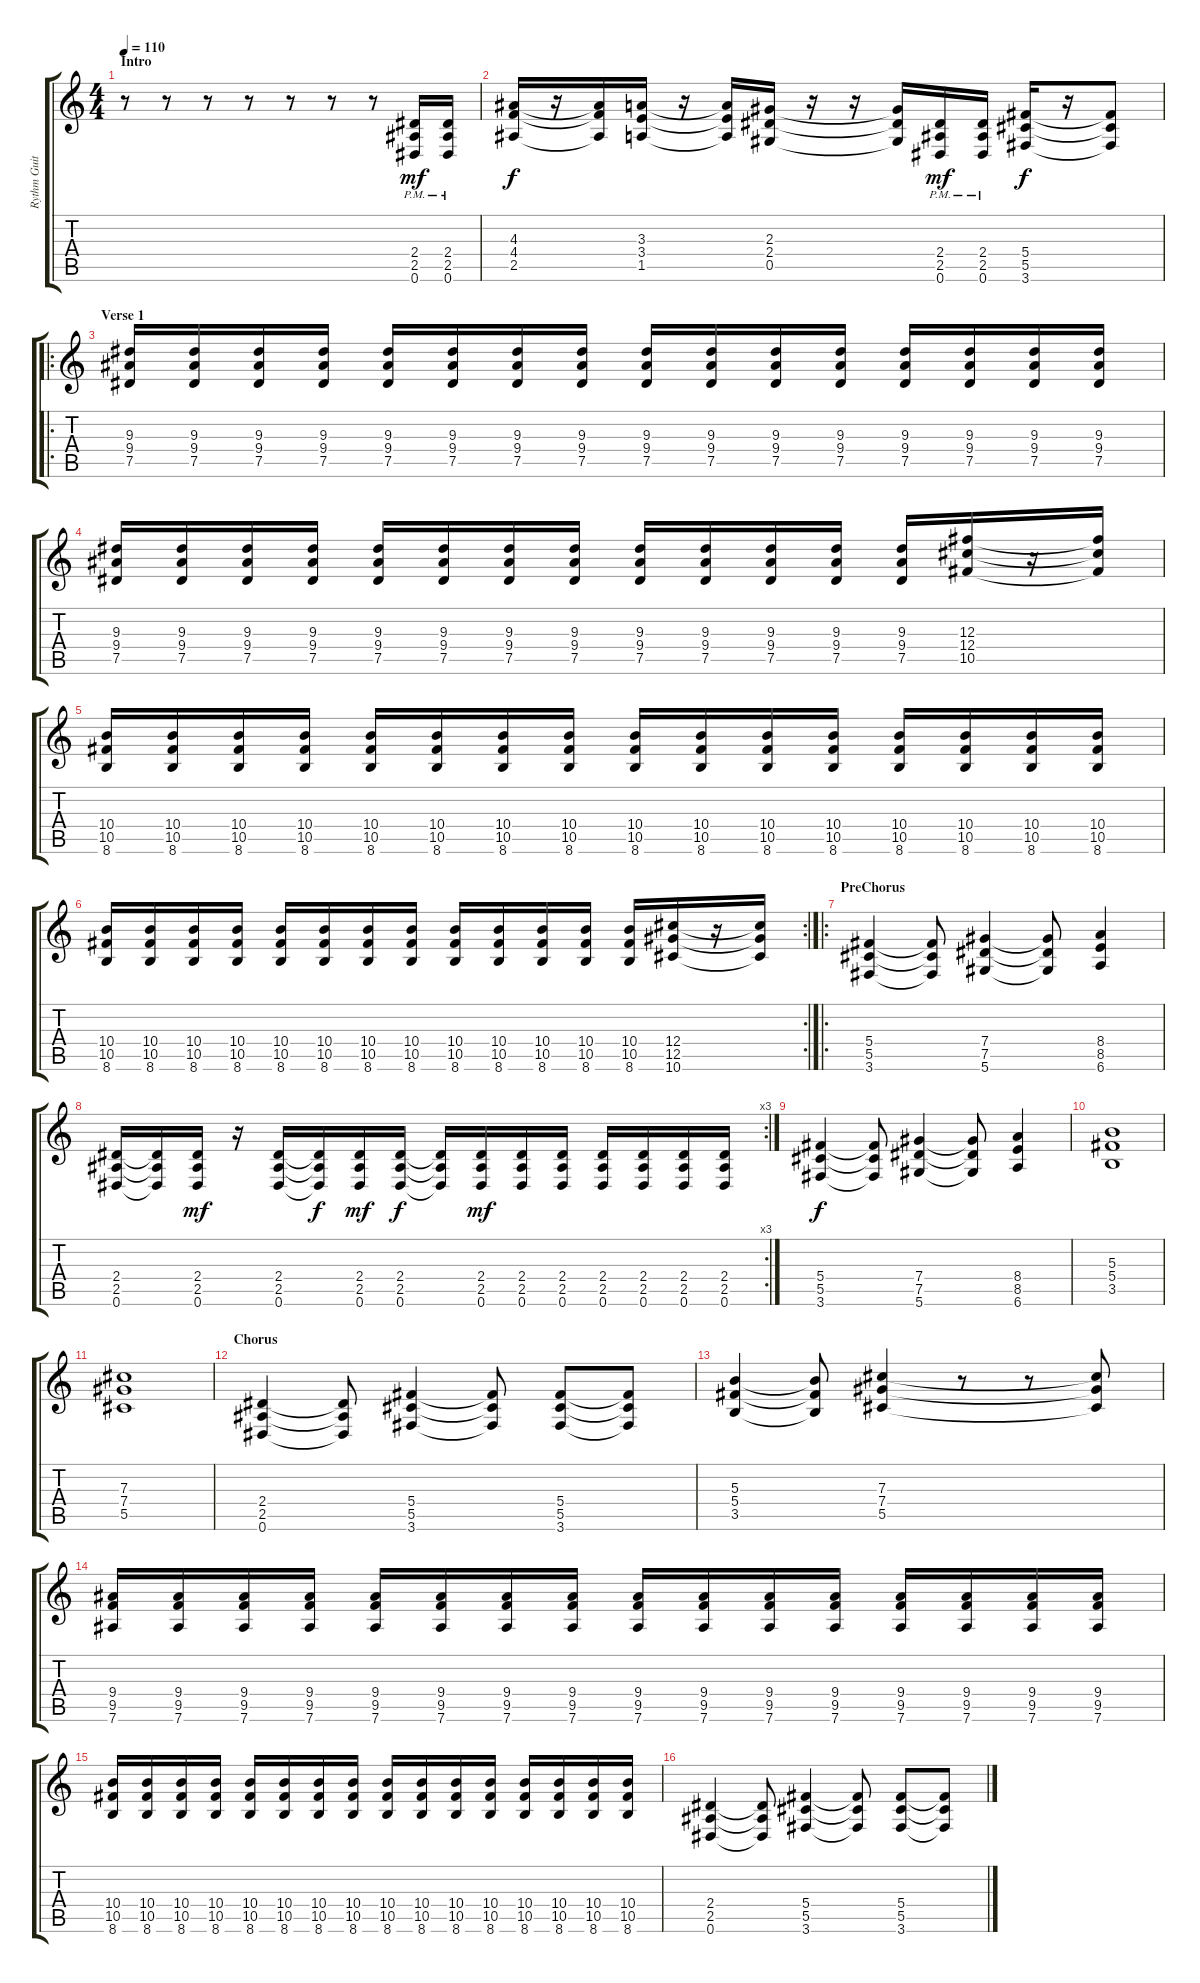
\track ("Rythm Guitar (Bernd)" "Rythm Guit") {instrument overdrivenguitar}
\staff {score tabs}
\tuning (Eb4 Bb3 Gb3 Db3 Ab2 Eb2) {hide}
\ts (4 4)
\section ("" "Intro")
\tempo 110
\clef g2
\ks c
r.8{dy mf instrument overdrivenguitar} r.8 r.8 r.8 r.8 r.8 r.8 (2.4{pm} 2.5 0.6).16 (2.4{pm} 2.5 0.6).16 |
(4.3 4.4 2.5).16{dy f} r.16 (4.3{t} 4.4{t} 2.5{t}).16 (3.3 3.4 1.5).16 r.16 (3.3{t} 3.4{t} 1.5{t}).16 (2.3 2.4 0.5).16 r.16 r.16 (2.3{t} 2.4{t} 0.5{t}).16 (2.4{pm} 2.5 0.6).16{dy mf} (2.4{pm} 2.5 0.6).16 (5.4 5.5 3.6).16{dy f} r.16 (5.4{t} 5.5{t} 3.6{t}).8 |
\ro
\section ("" "Verse 1")
(9.3 9.4 7.5).16 (9.3 9.4 7.5).16 (9.3 9.4 7.5).16 (9.3 9.4 7.5).16 (9.3 9.4 7.5).16 (9.3 9.4 7.5).16 (9.3 9.4 7.5).16 (9.3 9.4 7.5).16 (9.3 9.4 7.5).16 (9.3 9.4 7.5).16 (9.3 9.4 7.5).16 (9.3 9.4 7.5).16 (9.3 9.4 7.5).16 (9.3 9.4 7.5).16 (9.3 9.4 7.5).16 (9.3 9.4 7.5).16 |
(9.3 9.4 7.5).16 (9.3 9.4 7.5).16 (9.3 9.4 7.5).16 (9.3 9.4 7.5).16 (9.3 9.4 7.5).16 (9.3 9.4 7.5).16 (9.3 9.4 7.5).16 (9.3 9.4 7.5).16 (9.3 9.4 7.5).16 (9.3 9.4 7.5).16 (9.3 9.4 7.5).16 (9.3 9.4 7.5).16 (9.3 9.4 7.5).16 (12.3 12.4 10.5).16 r.16 (12.3{t} 12.4{t} 10.5{t}).16 |
(10.4 10.5 8.6).16 (10.4 10.5 8.6).16 (10.4 10.5 8.6).16 (10.4 10.5 8.6).16 (10.4 10.5 8.6).16 (10.4 10.5 8.6).16 (10.4 10.5 8.6).16 (10.4 10.5 8.6).16 (10.4 10.5 8.6).16 (10.4 10.5 8.6).16 (10.4 10.5 8.6).16 (10.4 10.5 8.6).16 (10.4 10.5 8.6).16 (10.4 10.5 8.6).16 (10.4 10.5 8.6).16 (10.4 10.5 8.6).16 |
\rc 2
(10.4 10.5 8.6).16 (10.4 10.5 8.6).16 (10.4 10.5 8.6).16 (10.4 10.5 8.6).16 (10.4 10.5 8.6).16 (10.4 10.5 8.6).16 (10.4 10.5 8.6).16 (10.4 10.5 8.6).16 (10.4 10.5 8.6).16 (10.4 10.5 8.6).16 (10.4 10.5 8.6).16 (10.4 10.5 8.6).16 (10.4 10.5 8.6).16 (12.4 12.5 10.6).16 r.16 (12.4{t} 12.5{t} 10.6{t}).16 |
\ro
\section ("" "PreChorus")
(5.4 5.5 3.6).4 (5.4{t} 5.5{t} 3.6{t}).8 (7.4 7.5 5.6).4 (7.4{t} 7.5{t} 5.6{t}).8 (8.4 8.5 6.6).4 |
\rc 3
(2.4 2.5 0.6).16 (2.4{t} 2.5{t} 0.6{t}).16 (2.4 2.5 0.6).16{dy mf} r.16 (2.4 2.5 0.6).16 (2.4{t} 2.5{t} 0.6{t}).16{dy f} (2.4 2.5 0.6).16{dy mf} (2.4 2.5 0.6).16{dy f} (2.4{t} 2.5{t} 0.6{t}).16 (2.4 2.5 0.6).16{dy mf} (2.4 2.5 0.6).16 (2.4 2.5 0.6).16 (2.4 2.5 0.6).16 (2.4 2.5 0.6).16 (2.4 2.5 0.6).16 (2.4 2.5 0.6).16 |
(5.4 5.5 3.6).4{dy f} (5.4{t} 5.5{t} 3.6{t}).8 (7.4 7.5 5.6).4 (7.4{t} 7.5{t} 5.6{t}).8 (8.4 8.5 6.6).4 |
(5.3 5.4 3.5).1 |
(7.3 7.4 5.5).1 |
\section ("" "Chorus")
(2.4 2.5 0.6).4 (2.4{t} 2.5{t} 0.6{t}).8 (5.4 5.5 3.6).4 (5.4{t} 5.5{t} 3.6{t}).8 (5.4 5.5 3.6).8 (5.4{t} 5.5{t} 3.6{t}).8 |
(5.3 5.4 3.5).4 (5.3{t} 5.4{t} 3.5{t}).8 (7.3 7.4 5.5).4 r.8 r.8 (7.3{t} 7.4{t} 5.5{t}).8 |
(9.4 9.5 7.6).16 (9.4 9.5 7.6).16 (9.4 9.5 7.6).16 (9.4 9.5 7.6).16 (9.4 9.5 7.6).16 (9.4 9.5 7.6).16 (9.4 9.5 7.6).16 (9.4 9.5 7.6).16 (9.4 9.5 7.6).16 (9.4 9.5 7.6).16 (9.4 9.5 7.6).16 (9.4 9.5 7.6).16 (9.4 9.5 7.6).16 (9.4 9.5 7.6).16 (9.4 9.5 7.6).16 (9.4 9.5 7.6).16 |
(10.4 10.5 8.6).16 (10.4 10.5 8.6).16 (10.4 10.5 8.6).16 (10.4 10.5 8.6).16 (10.4 10.5 8.6).16 (10.4 10.5 8.6).16 (10.4 10.5 8.6).16 (10.4 10.5 8.6).16 (10.4 10.5 8.6).16 (10.4 10.5 8.6).16 (10.4 10.5 8.6).16 (10.4 10.5 8.6).16 (10.4 10.5 8.6).16 (10.4 10.5 8.6).16 (10.4 10.5 8.6).16 (10.4 10.5 8.6).16 |
(2.4 2.5 0.6).4 (2.4{t} 2.5{t} 0.6{t}).8 (5.4 5.5 3.6).4 (5.4{t} 5.5{t} 3.6{t}).8 (5.4 5.5 3.6).8 (5.4{t} 5.5{t} 3.6{t}).8
